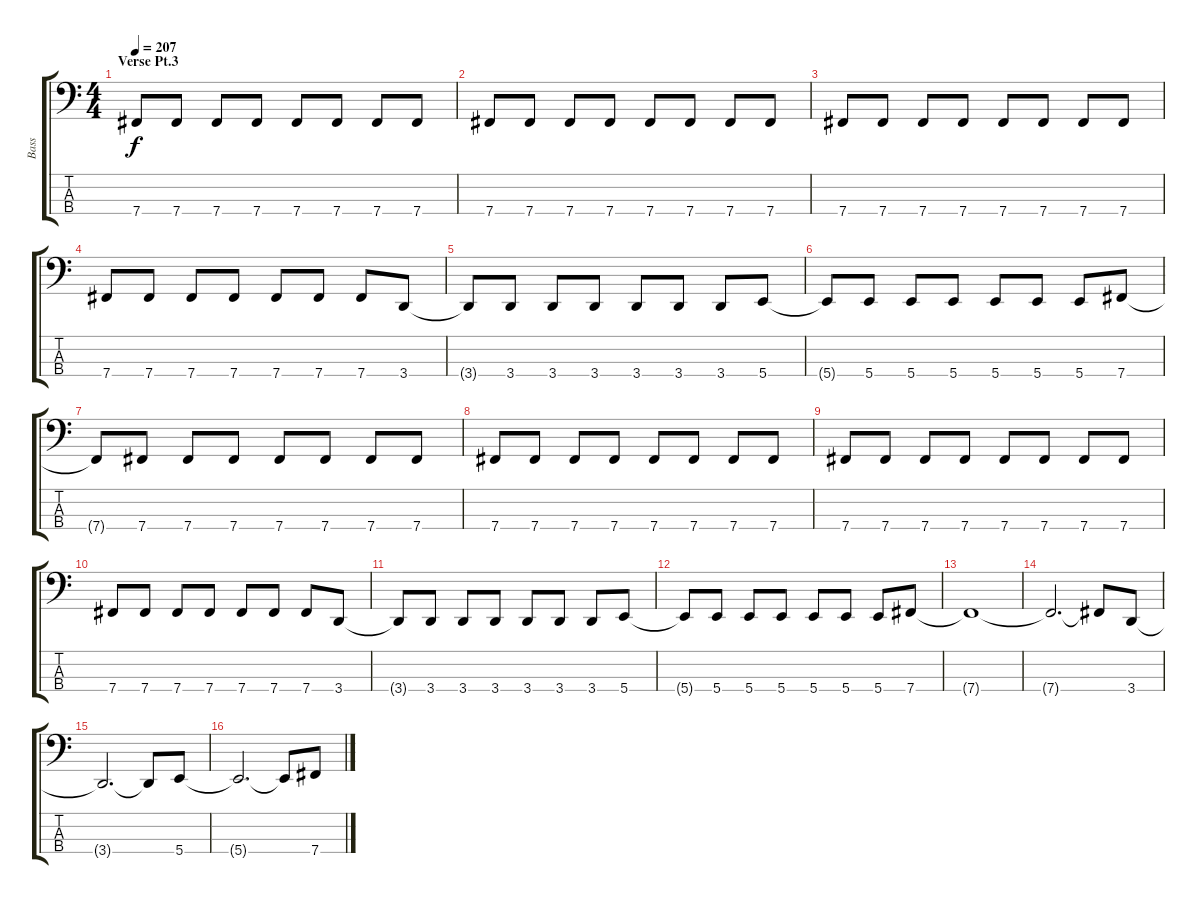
\track ("Bass" "Bass") {instrument electricbassfinger}
\staff {score tabs}
\tuning (E2 B1 Gb1 B0) {hide}
\ts (4 4)
\section ("" "Verse Pt.3")
\tempo 207
\clef f4
\ks c
7.4.8{dy f} 7.4.8 7.4.8 7.4.8 7.4.8 7.4.8 7.4.8 7.4.8 |
7.4.8 7.4.8 7.4.8 7.4.8 7.4.8 7.4.8 7.4.8 7.4.8 |
7.4.8 7.4.8 7.4.8 7.4.8 7.4.8 7.4.8 7.4.8 7.4.8 |
7.4.8 7.4.8 7.4.8 7.4.8 7.4.8 7.4.8 7.4.8 3.4.8 |
3.4{t}.8 3.4.8 3.4.8 3.4.8 3.4.8 3.4.8 3.4.8 5.4.8 |
5.4{t}.8 5.4.8 5.4.8 5.4.8 5.4.8 5.4.8 5.4.8 7.4.8 |
7.4{t}.8 7.4.8 7.4.8 7.4.8 7.4.8 7.4.8 7.4.8 7.4.8 |
7.4.8 7.4.8 7.4.8 7.4.8 7.4.8 7.4.8 7.4.8 7.4.8 |
7.4.8 7.4.8 7.4.8 7.4.8 7.4.8 7.4.8 7.4.8 7.4.8 |
7.4.8 7.4.8 7.4.8 7.4.8 7.4.8 7.4.8 7.4.8 3.4.8 |
3.4{t}.8 3.4.8 3.4.8 3.4.8 3.4.8 3.4.8 3.4.8 5.4.8 |
5.4{t}.8 5.4.8 5.4.8 5.4.8 5.4.8 5.4.8 5.4.8 7.4.8 |
7.4{t}.1 |
7.4{t}.2{d} 7.4{t}.8 3.4.8 |
3.4{t}.2{d} 3.4{t}.8 5.4.8 |
5.4{t}.2{d} 5.4{t}.8 7.4.8
